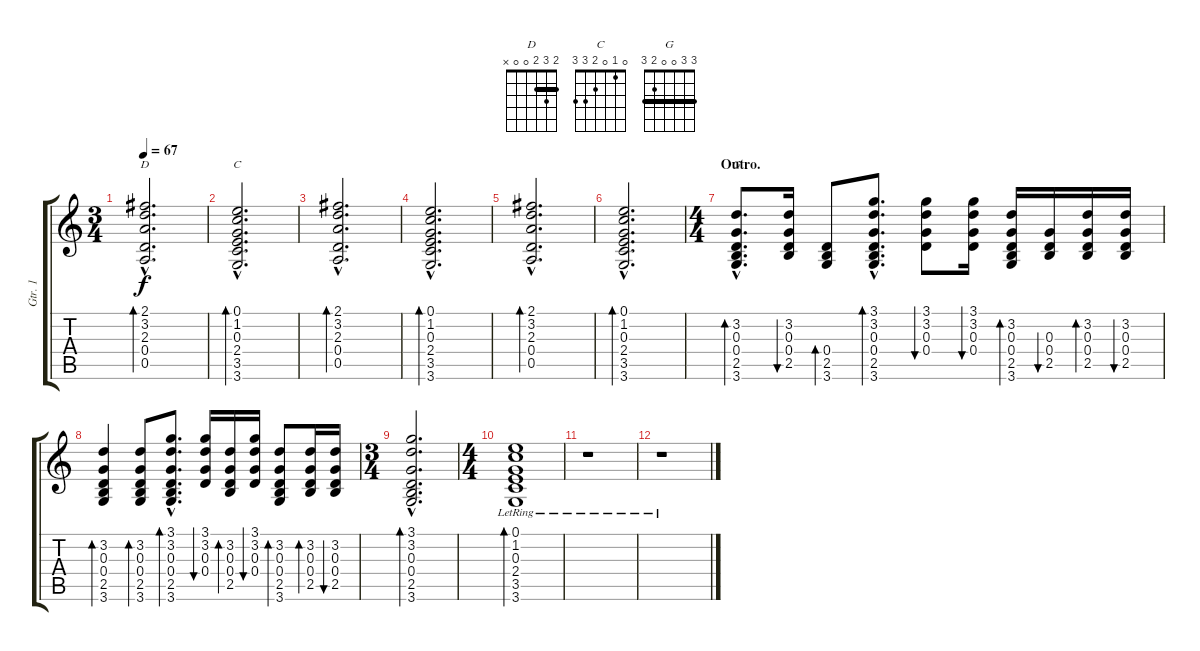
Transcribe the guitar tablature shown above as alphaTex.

\track ("Gtr. 1" "Gtr. 1") {instrument acousticguitarsteel}
\staff {score tabs}
\tuning (E4 B3 G3 D3 A2 E2) {hide}
\chord ("D" 2 3 2 0 0 x) {barre 2}
\chord ("C" 0 1 0 2 3 3)
\chord ("G" 3 3 0 0 2 3) {barre 3}
\ts (3 4)
\tempo 67
\clef g2
\ks c
(2.1{hac} 3.2{hac} 2.3{hac} 0.4{hac} 0.5{hac}).2{d bd 240 ch "D" dy f} |
(0.1{hac} 1.2{hac} 0.3{hac} 2.4{hac} 3.5{hac} 3.6{hac}).2{d bd 240 ch "C"} |
(2.1{hac} 3.2{hac} 2.3{hac} 0.4{hac} 0.5{hac}).2{d bd 240} |
(0.1{hac} 1.2{hac} 0.3{hac} 2.4{hac} 3.5{hac} 3.6{hac}).2{d bd 240} |
(2.1{hac} 3.2{hac} 2.3{hac} 0.4{hac} 0.5{hac}).2{d bd 240} |
(0.1{hac} 1.2{hac} 0.3{hac} 2.4{hac} 3.5{hac} 3.6{hac}).2{d bd 240} |
\ts (4 4)
\section ("" "Outro.")
(3.2{hac} 0.3{hac} 0.4{hac} 2.5{hac} 3.6{hac}).8{d bd 60 ch "G" volume 11} (3.2 0.3 0.4 2.5).16{bu 30} (0.4 2.5 3.6).8{bd 30} (3.1{hac} 3.2{hac} 0.3{hac} 0.4{hac} 2.5{hac} 3.6{hac}).8{d bd 30} (3.1 3.2 0.3 0.4).8{bu 30} (3.1 3.2 0.3 0.4).16{bu 30} (3.2 0.3 0.4 2.5 3.6).16{bd 30} (0.3 0.4 2.5).16{bu 30} (3.2 0.3 0.4 2.5).16{bd 30} (3.2 0.3 0.4 2.5).16{bu 30} |
(3.2 0.3 0.4 2.5 3.6).4{bd 60} (3.2 0.3 0.4 2.5 3.6).8{bd 30} (3.1{hac} 3.2{hac} 0.3{hac} 0.4{hac} 2.5{hac} 3.6{hac}).8{d bd 30} (3.1 3.2 0.3 0.4).16{bu 30} (3.2 0.3 0.4 2.5).16{bd 30} (3.1 3.2 0.3 0.4).16{bu 30} (3.2 0.3 0.4 2.5 3.6).8{bd 30} (3.2 0.3 0.4 2.5).16{bd 30} (3.2 0.3 0.4 2.5).16{bu 30} |
\ts (3 4)
(3.1{hac} 3.2{hac} 0.3{hac} 0.4{hac} 2.5{hac} 3.6{hac}).2{d bd 60} |
\ts (4 4)
(0.1{lr} 1.2{lr} 0.3{lr} 2.4{lr} 3.5{lr} 3.6{lr}).1{bd 480} |
r.1 |
r.1
